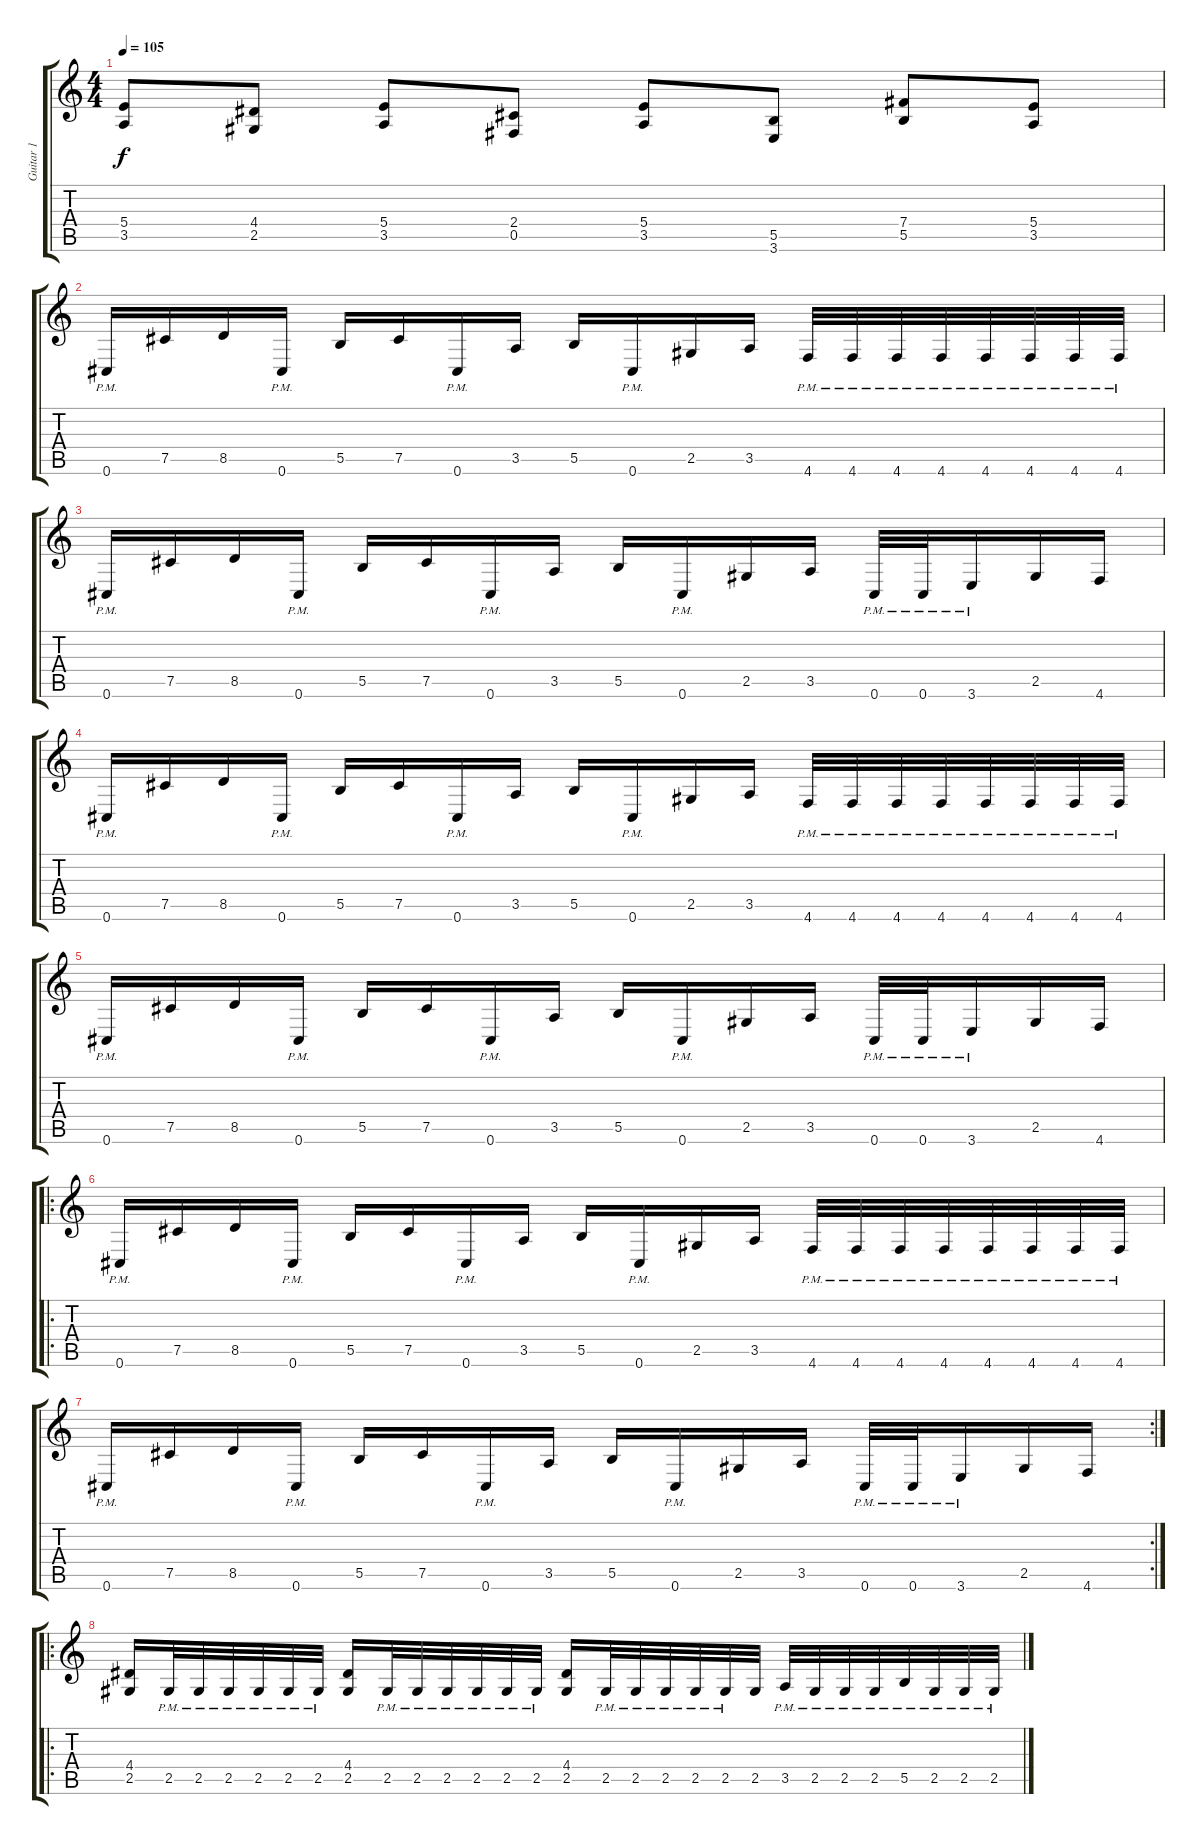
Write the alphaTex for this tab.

\track ("Guitar 1" "Guitar 1") {instrument distortionguitar}
\staff {score tabs}
\tuning (Db4 Ab3 E3 B2 Gb2 Db2) {hide}
\ts (4 4)
\tempo 105
\clef g2
\ks c
(5.4 3.5).8{dy f} (4.4 2.5).8 (5.4 3.5).8 (2.4 0.5).8 (5.4 3.5).8 (5.5 3.6).8 (7.4 5.5).8 (5.4 3.5).8 |
0.6{pm}.16 7.5.16 8.5.16 0.6{pm}.16 5.5.16 7.5.16 0.6{pm}.16 3.5.16 5.5.16 0.6{pm}.16 2.5.16 3.5.16 4.6{pm}.32 4.6{pm}.32 4.6{pm}.32 4.6{pm}.32 4.6{pm}.32 4.6{pm}.32 4.6{pm}.32 4.6{pm}.32 |
0.6{pm}.16 7.5.16 8.5.16 0.6{pm}.16 5.5.16 7.5.16 0.6{pm}.16 3.5.16 5.5.16 0.6{pm}.16 2.5.16 3.5.16 0.6{pm}.32 0.6{pm}.32 3.6{pm}.16 2.5.16 4.6.16 |
0.6{pm}.16 7.5.16 8.5.16 0.6{pm}.16 5.5.16 7.5.16 0.6{pm}.16 3.5.16 5.5.16 0.6{pm}.16 2.5.16 3.5.16 4.6{pm}.32 4.6{pm}.32 4.6{pm}.32 4.6{pm}.32 4.6{pm}.32 4.6{pm}.32 4.6{pm}.32 4.6{pm}.32 |
0.6{pm}.16 7.5.16 8.5.16 0.6{pm}.16 5.5.16 7.5.16 0.6{pm}.16 3.5.16 5.5.16 0.6{pm}.16 2.5.16 3.5.16 0.6{pm}.32 0.6{pm}.32 3.6{pm}.16 2.5.16 4.6.16 |
\ro
0.6{pm}.16 7.5.16 8.5.16 0.6{pm}.16 5.5.16 7.5.16 0.6{pm}.16 3.5.16 5.5.16 0.6{pm}.16 2.5.16 3.5.16 4.6{pm}.32 4.6{pm}.32 4.6{pm}.32 4.6{pm}.32 4.6{pm}.32 4.6{pm}.32 4.6{pm}.32 4.6{pm}.32 |
\rc 2
0.6{pm}.16 7.5.16 8.5.16 0.6{pm}.16 5.5.16 7.5.16 0.6{pm}.16 3.5.16 5.5.16 0.6{pm}.16 2.5.16 3.5.16 0.6{pm}.32 0.6{pm}.32 3.6{pm}.16 2.5.16 4.6.16 |
\ro
(4.4 2.5).16 2.5{pm}.32 2.5{pm}.32 2.5{pm}.32 2.5{pm}.32 2.5{pm}.32 2.5{pm}.32 (4.4 2.5).16 2.5{pm}.32 2.5{pm}.32 2.5{pm}.32 2.5{pm}.32 2.5{pm}.32 2.5{pm}.32 (4.4 2.5).16 2.5{pm}.32 2.5{pm}.32 2.5{pm}.32 2.5{pm}.32 2.5{pm}.32 2.5.32 3.5{pm}.32 2.5{pm}.32 2.5{pm}.32 2.5{pm}.32 5.5{pm}.32 2.5{pm}.32 2.5{pm}.32 2.5{pm}.32
